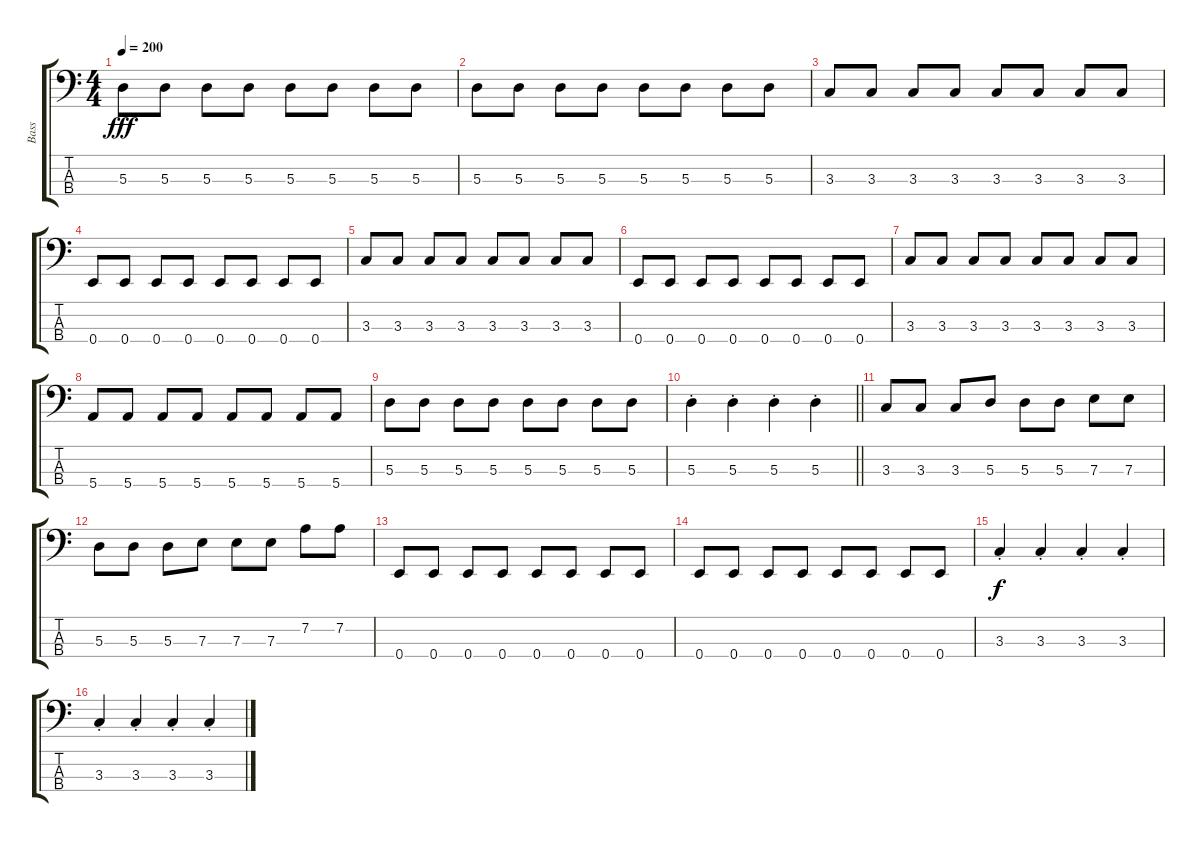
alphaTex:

\track ("Bass" "Bass") {instrument electricbassfinger}
\staff {score tabs}
\tuning (G2 D2 A1 E1) {hide}
\ts (4 4)
\tempo 200
\clef f4
\ks c
5.3.8{dy fff} 5.3.8 5.3.8 5.3.8 5.3.8 5.3.8 5.3.8 5.3.8 |
5.3.8 5.3.8 5.3.8 5.3.8 5.3.8 5.3.8 5.3.8 5.3.8 |
3.3.8 3.3.8 3.3.8 3.3.8 3.3.8 3.3.8 3.3.8 3.3.8 |
0.4.8 0.4.8 0.4.8 0.4.8 0.4.8 0.4.8 0.4.8 0.4.8 |
3.3.8 3.3.8 3.3.8 3.3.8 3.3.8 3.3.8 3.3.8 3.3.8 |
0.4.8 0.4.8 0.4.8 0.4.8 0.4.8 0.4.8 0.4.8 0.4.8 |
3.3.8 3.3.8 3.3.8 3.3.8 3.3.8 3.3.8 3.3.8 3.3.8 |
5.4.8 5.4.8 5.4.8 5.4.8 5.4.8 5.4.8 5.4.8 5.4.8 |
5.3.8 5.3.8 5.3.8 5.3.8 5.3.8 5.3.8 5.3.8 5.3.8 |
\barLineRight lightlight
5.3{st}.4 5.3{st}.4 5.3{st}.4 5.3{st}.4 |
3.3.8 3.3.8 3.3.8 5.3.8 5.3.8 5.3.8 7.3.8 7.3.8 |
5.3.8 5.3.8 5.3.8 7.3.8 7.3.8 7.3.8 7.2.8 7.2.8 |
0.4.8 0.4.8 0.4.8 0.4.8 0.4.8 0.4.8 0.4.8 0.4.8 |
0.4.8 0.4.8 0.4.8 0.4.8 0.4.8 0.4.8 0.4.8 0.4.8 |
3.3{st}.4{dy f} 3.3{st}.4 3.3{st}.4 3.3{st}.4 |
3.3{st}.4 3.3{st}.4 3.3{st}.4 3.3{st}.4
